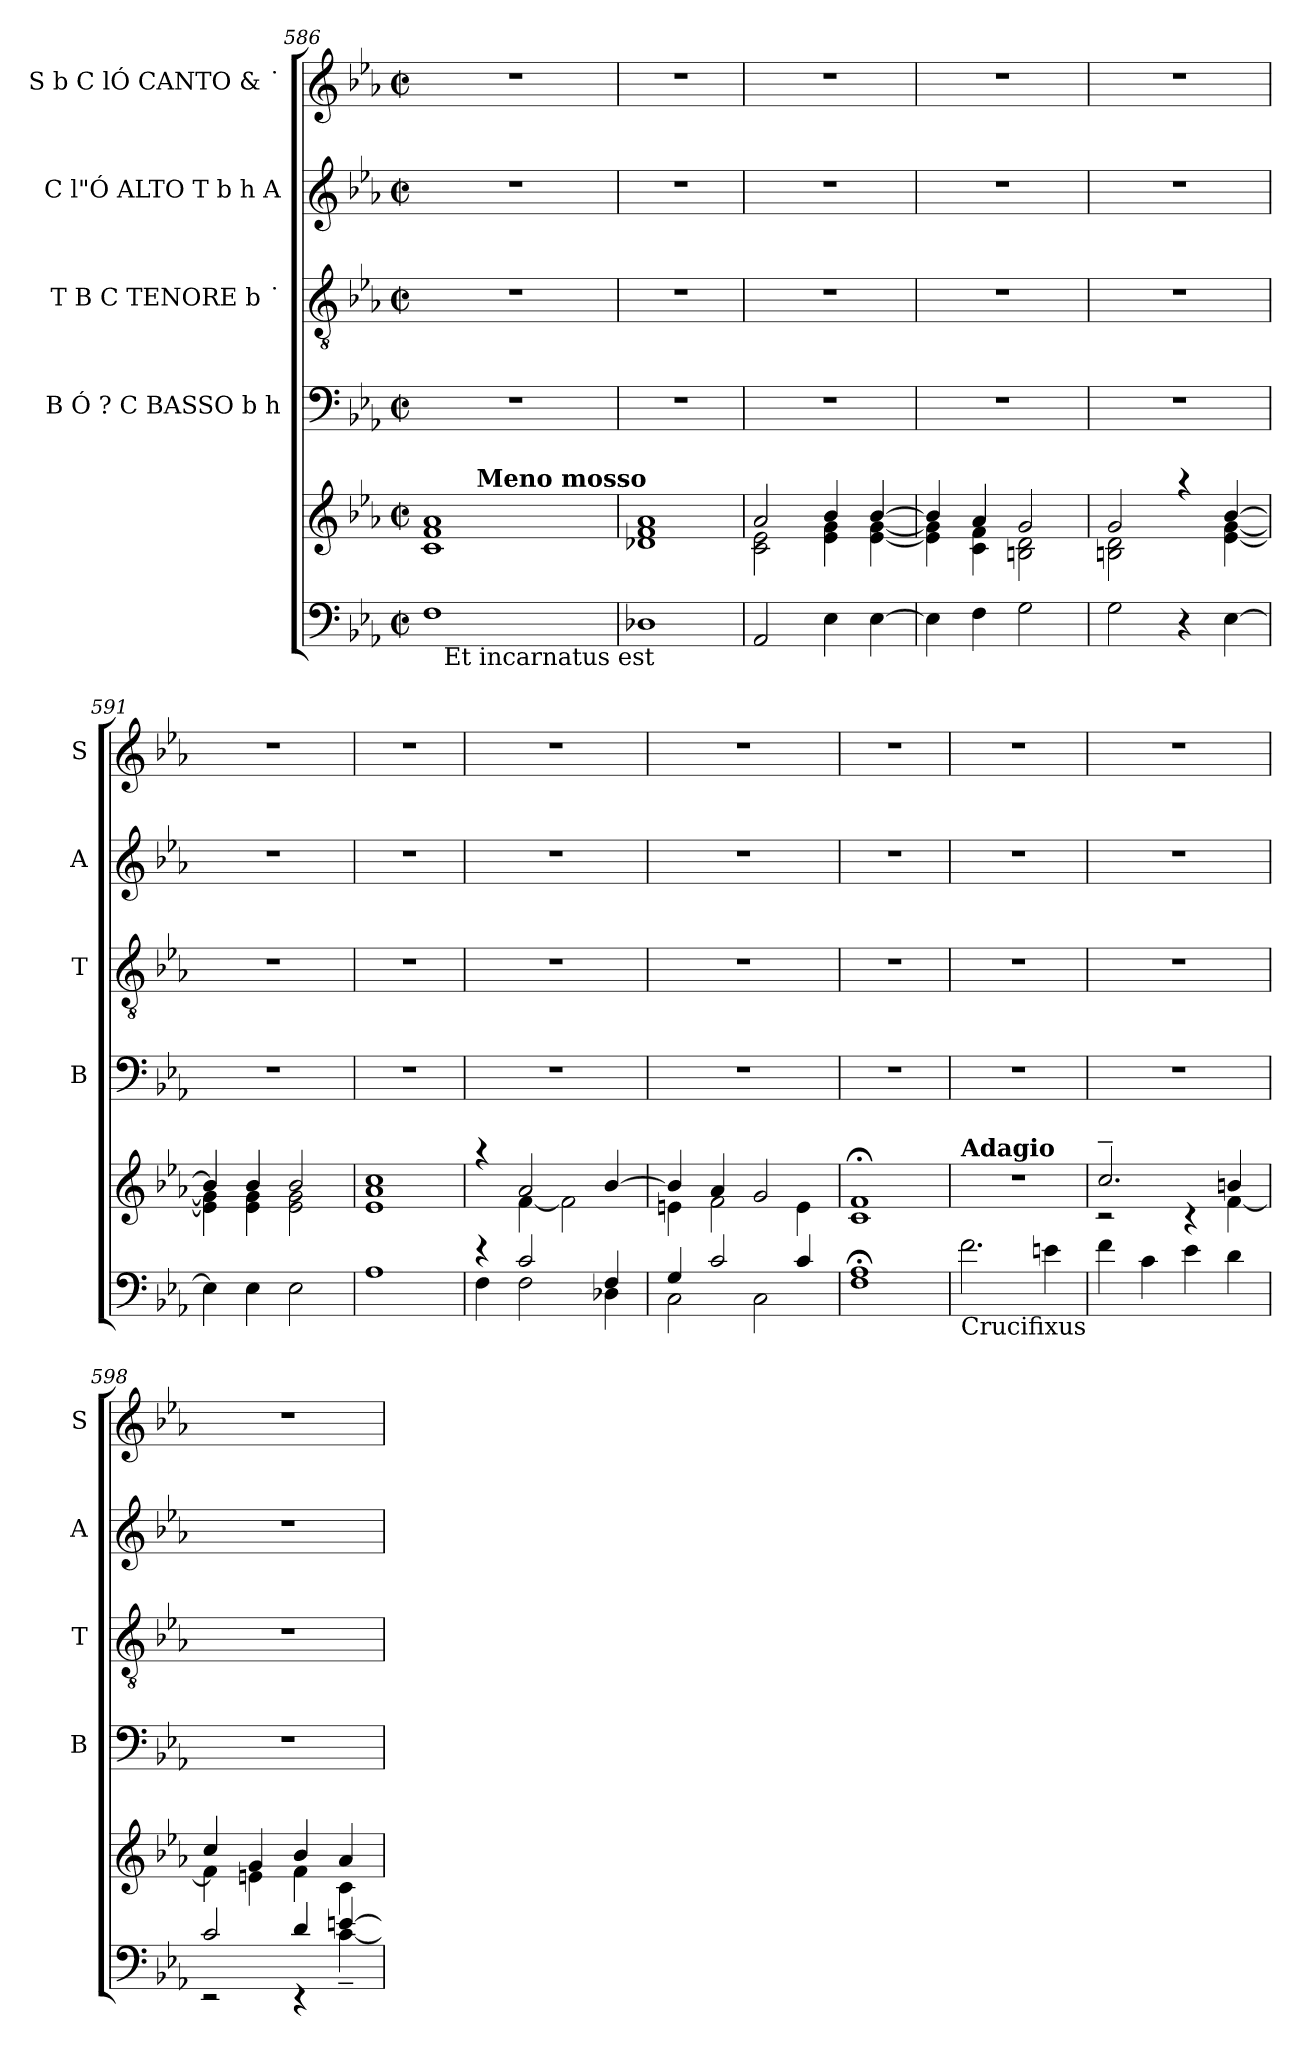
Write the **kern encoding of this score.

**kern	**kern	**kern	**kern	**kern	**kern
*part6	*part5	*part4	*part3	*part2	*part1
*staff6	*staff5	*staff4	*staff3	*staff2	*staff1
*	*	*I"B Ó ? C BASSO b h	*I"T B C TENORE b ˙	*I"C l"Ó ALTO T b h A	*I"S b C lÓ CANTO & ˙
*	*	*I'B	*I'T	*I'A	*I'S
*clefF4	*clefG2	*clefF4	*clefGv2	*clefG2	*clefG2
*k[b-e-a-]	*k[b-e-a-]	*k[b-e-a-]	*k[b-e-a-]	*k[b-e-a-]	*k[b-e-a-]
*E-:	*E-:	*E-:	*E-:	*E-:	*E-:
*M2/2	*M2/2	*M2/2	*M2/2	*M2/2	*M2/2
*met(c|)	*met(c|)	*met(c|)	*met(c|)	*met(c|)	*met(c|)
=586	=586	=586	=586	=586	=586
*^	*^	*	*	*	*
1F	16ryy	1c 1f 1a-	8ryy	1r	1r	1r	1r
!	!LO:TX:b:t=Et incarnatus est	!	!	!	!	!	!
.	2...ryy	.	.	.	.	.	.
.	.	.	32ryy	.	.	.	.
!	!	!	!LO:TX:a:B:t=Meno mosso	!	!	!	!
.	.	.	2ryy	.	.	.	.
.	.	.	4ryy	.	.	.	.
.	.	.	16.ryy	.	.	.	.
*v	*v	*	*	*	*	*	*
*	*v	*v	*	*	*	*
=587	=587	=587	=587	=587	=587
1D-X	1d-X 1f 1a-	1r	1r	1r	1r
=588	=588	=588	=588	=588	=588
*	*^	*	*	*	*
2AA-/	2a-/	2c\ 2e-\	1r	1r	1r	1r
4E-\	4b-/	4e-\ 4g\	.	.	.	.
[>4E-\	[>4b-/	[<4e-\ [<4g\	.	.	.	.
=589	=589	=589	=589	=589	=589	=589
4E-\]	4b-/]	4e-\] 4g\]	1r	1r	1r	1r
4F\	4a-/	4c\ 4f\	.	.	.	.
2G\	2g/	2Bn\ 2d\	.	.	.	.
!!LO:PB:g=z
=590	=590	=590	=590	=590	=590	=590
2G\	2g/	2Bn\ 2d\	1r	1r	1r	1r
4r	4raa	4ryy	.	.	.	.
[>4E-\	[>4b-/	[<4e-\ [<4g\	.	.	.	.
=591	=591	=591	=591	=591	=591	=591
4E-\]	4b-/]	4e-\] 4g\]	1r	1r	1r	1r
4E-\	4b-/	4e-\ 4g\	.	.	.	.
2E-\	2b-/	2e-\ 2g\	.	.	.	.
*	*v	*v	*	*	*	*
=592	=592	=592	=592	=592	=592
1A-	1e- 1a- 1cc	1r	1r	1r	1r
=593	=593	=593	=593	=593	=593
*^	*^	*	*	*	*
4rd	4F\	4raa	4ryy	1r	1r	1r	1r
2c/	2F\	2a-/	[<4f\	.	.	.	.
.	.	.	2f\]	.	.	.	.
4F/	4D-X\	[>4b-/	.	.	.	.	.
=594	=594	=594	=594	=594	=594	=594	=594
4G/	2C\	4b-/]	4en\	1r	1r	1r	1r
2c/	.	4a-/	2f\	.	.	.	.
.	2C\	2g/	.	.	.	.	.
4c/	.	.	4e\	.	.	.	.
*v	*v	*	*	*	*	*	*
*	*v	*v	*	*	*	*
!!LO:LB:g=z
=595	=595	=595	=595	=595	=595
1F;< 1A-;<	1c; 1f;	1r	1r	1r	1r
=596	=596	=596	=596	=596	=596
!	!LO:TX:a:B:t=Adagio	!	!	!	!
!LO:TX:b:t=Crucifixus	!	!	!	!	!
2.f\	1r	1r	1r	1r	1r
4en\	.	.	.	.	.
=597	=597	=597	=597	=597	=597
*	*^	*	*	*	*
4f\	2.cc~>/	2rc	1r	1r	1r	1r
4c\	.	.	.	.	.	.
4e-\	.	4rc	.	.	.	.
4d\	4bn/	[<4f\	.	.	.	.
=598	=598	=598	=598	=598	=598	=598
*^	*	*	*	*	*	*
2c/	2rEE	4cc/	4f\]	1r	1r	1r	1r
.	.	4g/	4en\	.	.	.	.
4d/	4rEE	4b-/	4f\	.	.	.	.
[>4e/	[<4c~<\	4a-/	4c\	.	.	.	.
*v	*v	*	*	*	*	*	*
*	*v	*v	*	*	*	*
=	=	=	=	=	=
*-	*-	*-	*-	*-	*-
